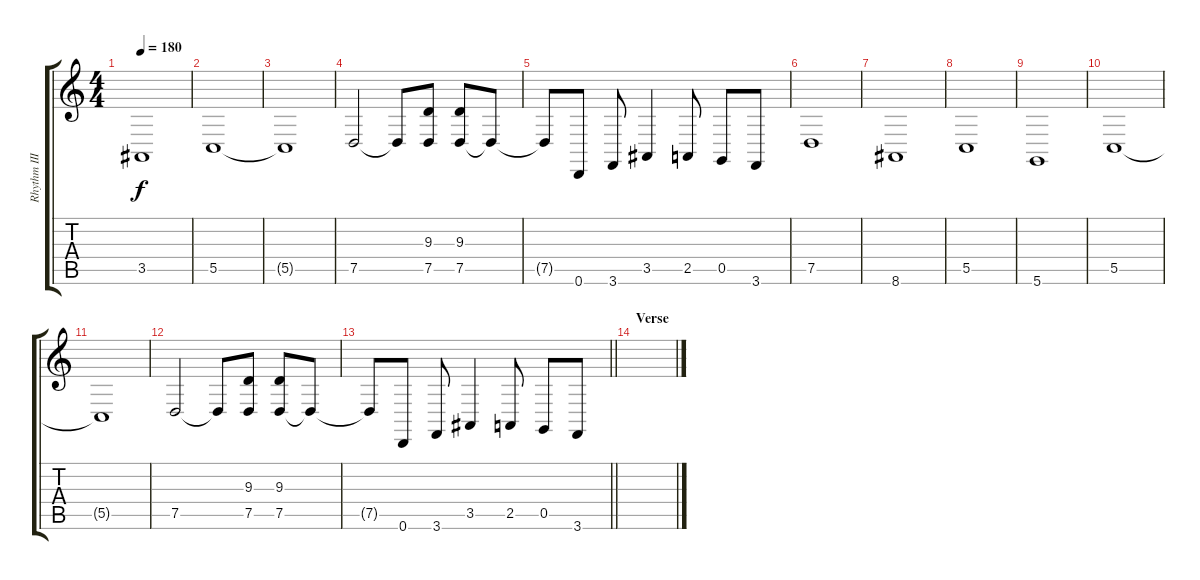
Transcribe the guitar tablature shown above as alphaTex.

\track ("Rhythm III" "Rhythm III") {instrument stringensemble1}
\staff {score tabs}
\tuning (D4 A3 F3 C3 G2 D2) {hide}
\ts (4 4)
\tempo 180
\clef g2
\ks c
3.5{t}.1{dy f} |
5.5.1 |
5.5{t}.1 |
7.5.2 7.5{t}.8 (9.3 7.5).8 (9.3 7.5).8 7.5{t}.8 |
7.5{t}.8 0.6.8 3.6.8 3.5.4 2.5.8 0.5.8 3.6.8 |
7.5.1 |
8.6.1 |
5.5.1 |
5.6.1 |
5.5.1 |
5.5{t}.1 |
7.5.2 7.5{t}.8 (9.3 7.5).8 (9.3 7.5).8 7.5{t}.8 |
\barLineRight lightlight
7.5{t}.8 0.6.8 3.6.8 3.5.4 2.5.8 0.5.8 3.6.8 |
\section ("" "Verse")
